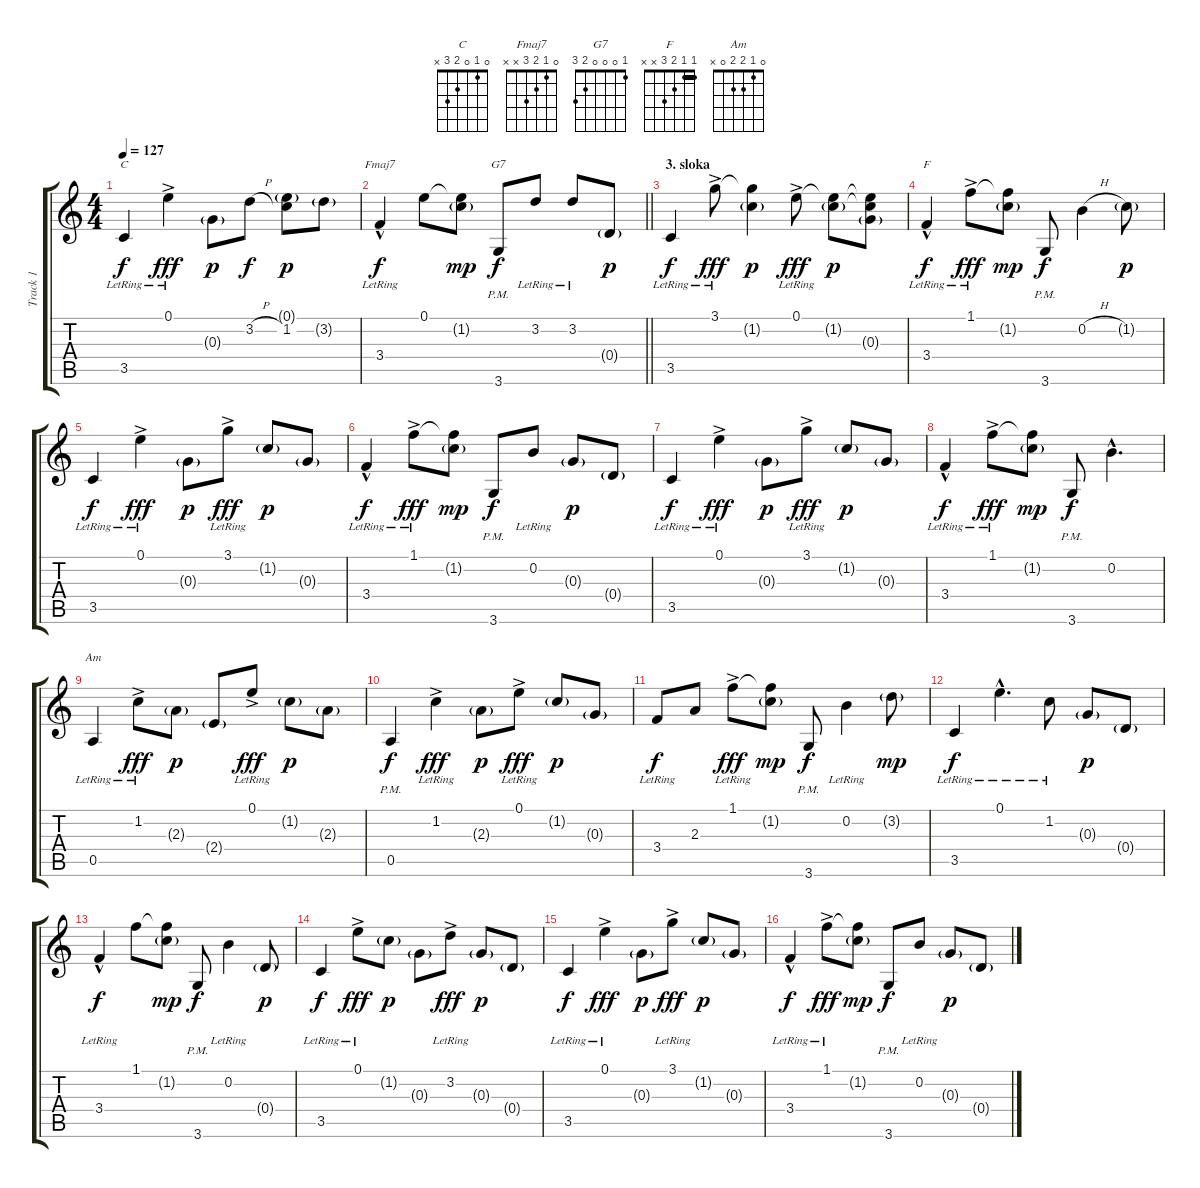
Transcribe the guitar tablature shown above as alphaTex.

\track ("Track 1" "Track 1") {instrument acousticguitarsteel}
\staff {score tabs}
\tuning (E4 B3 G3 D3 A2 E2) {hide}
\chord ("C" 0 1 0 2 3 x)
\chord ("Fmaj7" 0 1 2 3 x x)
\chord ("G7" 1 0 0 0 2 3)
\chord ("F" 1 1 2 3 x x) {barre 1}
\chord ("Am" 0 1 2 2 0 x)
\ts (4 4)
\tempo 127
\clef g2
\ks c
3.5{lr}.4{ch "C" dy f} 0.1{ac lr}.4{dy fff} 0.3{g}.8{dy p} 3.2{h}.8{dy f} (0.1{g} 1.2).8{dy p} 3.2{g}.8 |
\barLineRight lightlight
3.4{hac lr}.4{ch "Fmaj7" dy f} 0.1.8 (0.1{t} 1.2{g}).8{dy mp} 3.6{pm}.8{ch "G7" dy f} 3.2{lr}.8 3.2{lr}.8 0.4{g}.8{dy p} |
\section ("" "3. sloka")
3.5{lr}.4{dy f} 3.1{ac lr}.8{dy fff} (3.1{t} 1.2{g}).4{dy p} 0.1{ac lr}.8{dy fff} (0.1{t} 1.2{g}).8{dy p} (0.1{t} 1.2{t} 0.3{g}).8 |
3.4{hac lr}.4{ch "F" dy f} 1.1{ac lr}.8{dy fff} (1.1{t} 1.2{g}).8{dy mp} 3.6{pm}.8{dy f} 0.2{h}.4 1.2{g}.8{dy p} |
3.5{lr}.4{dy f} 0.1{ac lr}.4{dy fff} 0.3{g}.8{dy p} 3.1{ac lr}.8{dy fff} 1.2{g}.8{dy p} 0.3{g}.8 |
3.4{hac lr}.4{dy f} 1.1{ac lr}.8{dy fff} (1.1{t} 1.2{g}).8{dy mp} 3.6{pm}.8{dy f} 0.2{lr}.8 0.3{g}.8{dy p} 0.4{g}.8 |
3.5{lr}.4{dy f} 0.1{ac lr}.4{dy fff} 0.3{g}.8{dy p} 3.1{ac lr}.8{dy fff} 1.2{g}.8{dy p} 0.3{g}.8 |
3.4{hac lr}.4{dy f} 1.1{ac lr}.8{dy fff} (1.1{t} 1.2{g}).8{dy mp} 3.6{pm}.8{dy f} 0.2{hac}.4{d} |
0.5{lr}.4{ch "Am"} 1.2{ac lr}.8{dy fff} 2.3{g}.8{dy p} 2.4{g}.8 0.1{ac lr}.8{dy fff} 1.2{g}.8{dy p} 2.3{g}.8 |
0.5{pm}.4{dy f} 1.2{ac lr}.4{dy fff} 2.3{g}.8{dy p} 0.1{ac lr}.8{dy fff} 1.2{g}.8{dy p} 0.3{g}.8 |
3.4{lr}.8{dy f} 2.3.8 1.1{ac lr}.8{dy fff} (1.1{t} 1.2{g}).8{dy mp} 3.6{pm}.8{dy f} 0.2{lr}.4 3.2{g}.8{dy mp} |
3.5{lr}.4{dy f} 0.1{hac lr}.4{d} 1.2{lr}.8 0.3{g}.8{dy p} 0.4{g}.8 |
3.4{hac lr}.4{dy f} 1.1.8 (1.1{t} 1.2{g}).8{dy mp} 3.6{pm}.8{dy f} 0.2{lr}.4 0.4{g}.8{dy p} |
3.5{lr}.4{dy f} 0.1{ac lr}.8{dy fff} 1.2{g}.8{dy p} 0.3{g}.8 3.2{ac lr}.8{dy fff} 0.3{g}.8{dy p} 0.4{g}.8 |
3.5{lr}.4{lyrics (0 "") lyrics (1 "") lyrics (2 "") lyrics (3 "") lyrics (4 "") dy f} 0.1{ac lr}.4{dy fff} 0.3{g}.8{dy p} 3.1{ac lr}.8{dy fff} 1.2{g}.8{dy p} 0.3{g}.8 |
3.4{hac lr}.4{dy f} 1.1{ac lr}.8{dy fff} (1.1{t} 1.2{g}).8{dy mp} 3.6{pm}.8{dy f} 0.2{lr}.8 0.3{g}.8{dy p} 0.4{g}.8
